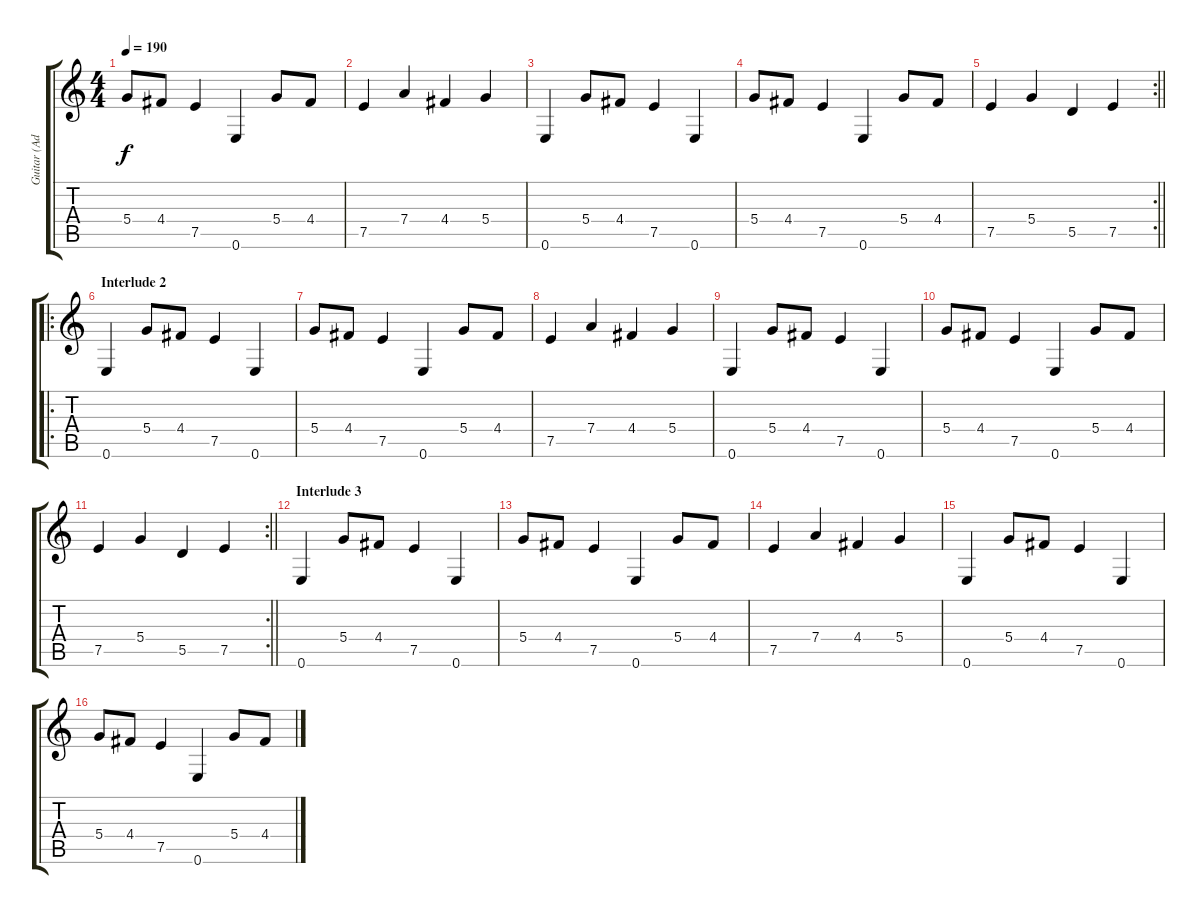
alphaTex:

\track ("Guitar (Adrian Smith)" "Guitar (Ad") {instrument electricguitarjazz}
\staff {score tabs}
\tuning (E4 B3 G3 D3 A2 E2) {hide}
\ts (4 4)
\tempo 190
\clef g2
\ks c
5.4.8{dy f} 4.4.8 7.5.4 0.6.4 5.4.8 4.4.8 |
7.5.4 7.4.4 4.4.4 5.4.4 |
0.6.4 5.4.8 4.4.8 7.5.4 0.6.4 |
5.4.8 4.4.8 7.5.4 0.6.4 5.4.8 4.4.8 |
\rc 2
\barLineRight lightlight
7.5.4 5.4.4 5.5.4 7.5.4 |
\ro
\section ("" "Interlude 2")
0.6.4 5.4.8 4.4.8 7.5.4 0.6.4 |
5.4.8 4.4.8 7.5.4 0.6.4 5.4.8 4.4.8 |
7.5.4 7.4.4 4.4.4 5.4.4 |
0.6.4 5.4.8 4.4.8 7.5.4 0.6.4 |
5.4.8 4.4.8 7.5.4 0.6.4 5.4.8 4.4.8 |
\rc 2
\barLineRight lightlight
7.5.4 5.4.4 5.5.4 7.5.4 |
\section ("" "Interlude 3")
0.6.4 5.4.8 4.4.8 7.5.4 0.6.4 |
5.4.8 4.4.8 7.5.4 0.6.4 5.4.8 4.4.8 |
7.5.4 7.4.4 4.4.4 5.4.4 |
0.6.4 5.4.8 4.4.8 7.5.4 0.6.4 |
5.4.8 4.4.8 7.5.4 0.6.4 5.4.8 4.4.8
